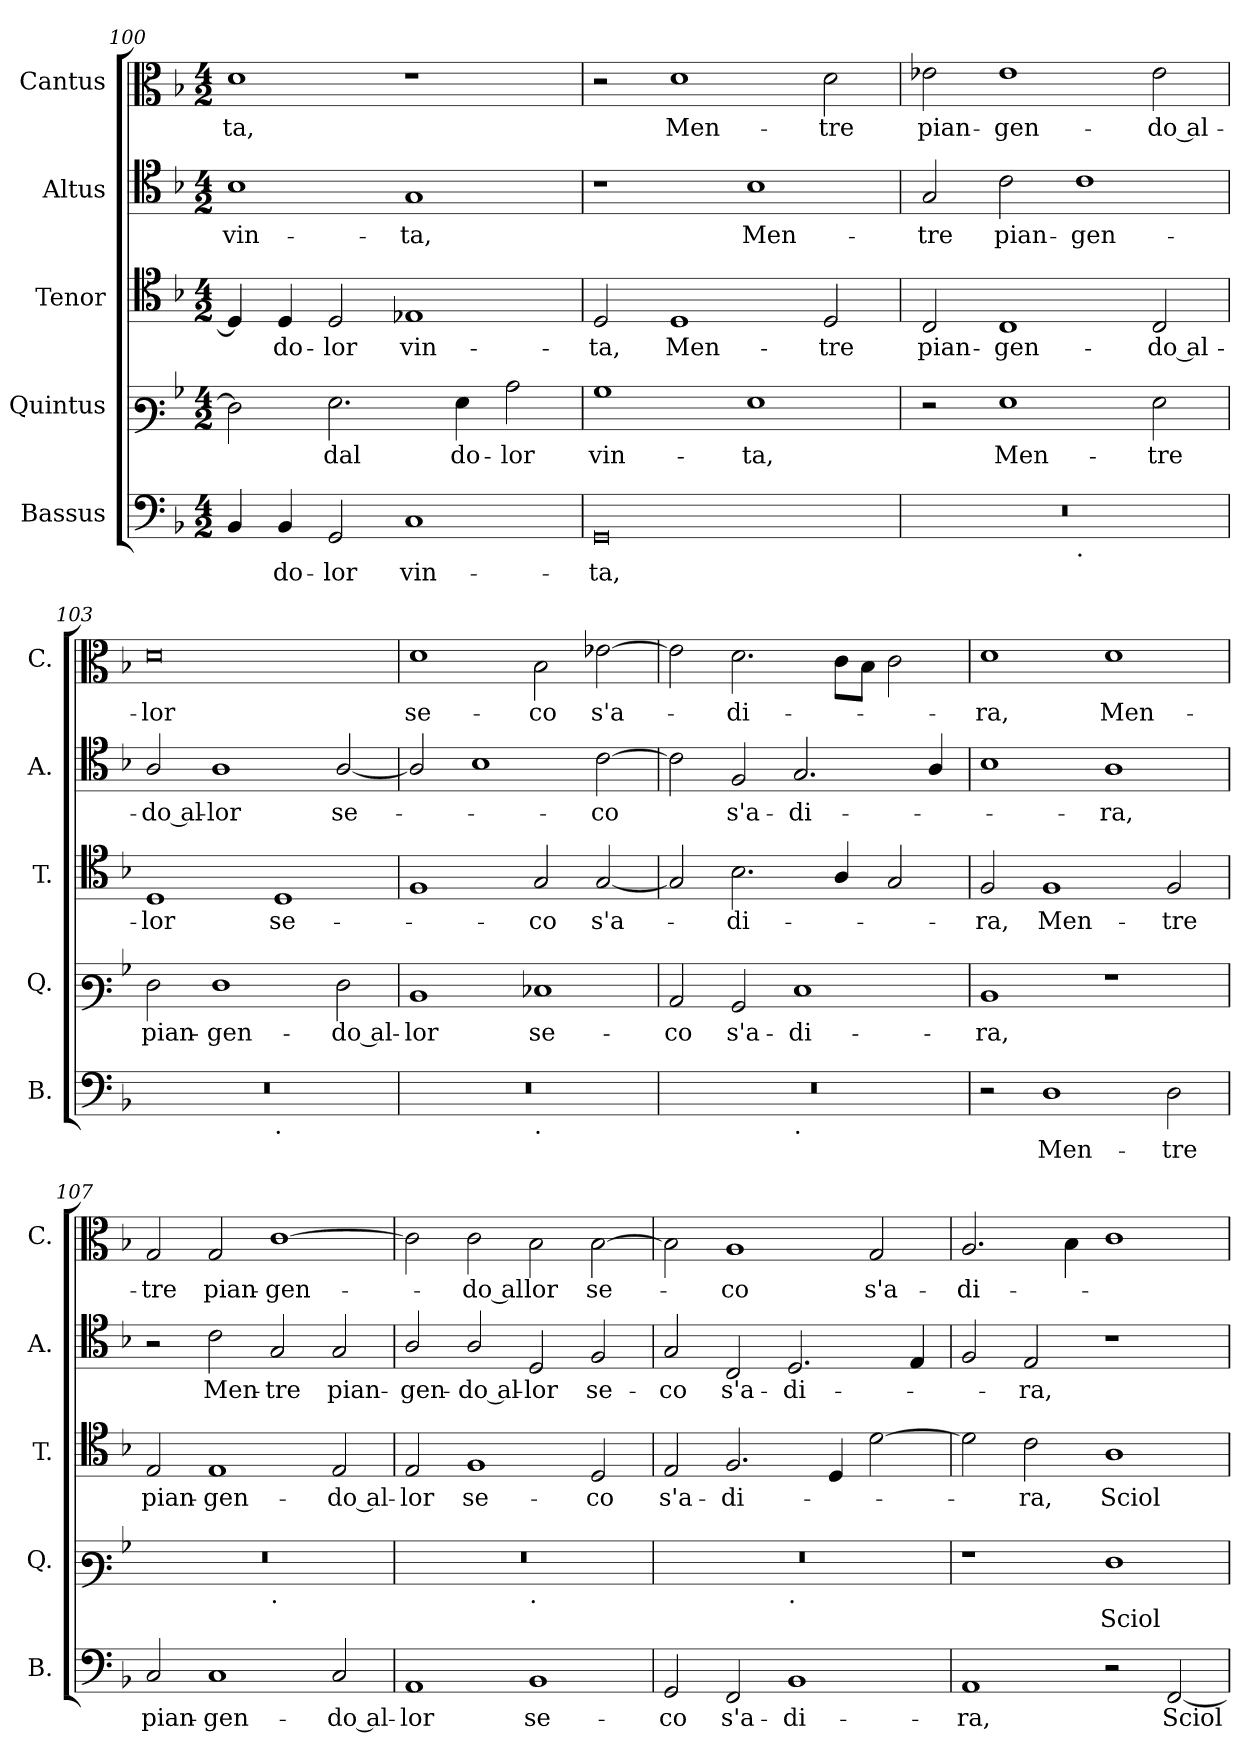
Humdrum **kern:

**kern	**text	**kern	**text	**kern	**text	**kern	**text	**kern	**text
*part5	*part5	*part4	*part4	*part3	*part3	*part2	*part2	*part1	*part1
*staff5	*staff5	*staff4	*staff4	*staff3	*staff3	*staff2	*staff2	*staff1	*staff1
*I"Bassus	*	*I"Quintus	*	*I"Tenor	*	*I"Altus	*	*I"Cantus	*
*I'B.	*	*I'Q.	*	*I'T.	*	*I'A.	*	*I'C.	*
*clefF4	*	*clefF3	*	*clefC4	*	*clefC4	*	*clefC3	*
*k[b-]	*	*k[b-]	*	*k[b-]	*	*k[b-]	*	*k[b-]	*
*M4/2	*	*M4/2	*	*M4/2	*	*M4/2	*	*M4/2	*
=100	=100	=100	=100	=100	=100	=100	=100	=100	=100
!	!	!	!	!	!	!	!LO:LY:b	!	!LO:LY:b
4BB-/	.	2F\]	.	4D/]	.	1B-	vin-	1d	-ta,
!	!LO:LY:b	!	!	!	!LO:LY:b	!	!	!	!
4BB-/	do-	.	.	4D/	do-	.	.	.	.
!	!LO:LY:b	!	!LO:LY:b	!	!LO:LY:b	!	!	!	!
2GG/	-lor	2.G\	dal	2D/	-lor	.	.	.	.
!	!LO:LY:b	!	!	!	!LO:LY:b	!	!LO:LY:b	!	!
1C	vin-	.	.	1E-X	vin-	1G	-ta,	1r	.
!	!	!	!LO:LY:b	!	!	!	!	!	!
.	.	4G\	do-	.	.	.	.	.	.
!	!	!	!LO:LY:b	!	!	!	!	!	!
.	.	2c\	-lor	.	.	.	.	.	.
=101	=101	=101	=101	=101	=101	=101	=101	=101	=101
!	!LO:LY:b	!	!LO:LY:b	!	!LO:LY:b	!	!	!	!
0GG	-ta,	1B-	vin-	2D/	-ta,	1r	.	2r	.
!	!	!	!	!	!LO:LY:b	!	!	!	!LO:LY:b
.	.	.	.	1D	Men-	.	.	1d	Men-
!	!	!	!LO:LY:b	!	!	!	!LO:LY:b	!	!
.	.	1G	-ta,	.	.	1B-	Men-	.	.
!	!	!	!	!	!LO:LY:b	!	!	!	!LO:LY:b
.	.	.	.	2D/	-tre	.	.	2d\	-tre
!!LO:PB:g=z
=102	=102	=102	=102	=102	=102	=102	=102	=102	=102
!	!	!	!	!	!LO:LY:b	!	!LO:LY:b	!	!LO:LY:b
*^	*	*	*	*	*	*	*	*	*
0r	1ryy	.	2r	.	2C/	pian-	2G/	-tre	2e-X\	pian-
!	!	!	!	!LO:LY:b	!	!LO:LY:b	!	!LO:LY:b	!	!LO:LY:b
.	.	.	1G	Men-	1C	-gen-	2c\	pian-	1e-	-gen-
!	!LO:TX:b:t=.	!	!	!	!	!	!	!	!	!
!	!	!	!	!	!	!	!	!LO:LY:b	!	!
.	1ryy	.	.	.	.	.	1c	-gen-	.	.
!	!	!	!	!LO:LY:b	!	!LO:LY:b	!	!	!	!LO:LY:b
.	.	.	2G\	-tre	2C/	-do al-	.	.	2e-\	-do al-
=103	=103	=103	=103	=103	=103	=103	=103	=103	=103	=103
!	!	!	!	!LO:LY:b	!	!LO:LY:b	!	!LO:LY:b	!	!LO:LY:b
0r	1ryy	.	2F\	pian-	1D	-lor	2A/	-do al-	0d	-lor
!	!	!	!	!LO:LY:b	!	!	!	!LO:LY:b	!	!
.	.	.	1F	-gen-	.	.	1A	-lor	.	.
!	!LO:TX:b:t=.	!	!	!	!	!	!	!	!	!
!	!	!	!	!	!	!LO:LY:b	!	!	!	!
.	1ryy	.	.	.	1D	se-	.	.	.	.
!	!	!	!	!LO:LY:b	!	!	!	!LO:LY:b	!	!
.	.	.	2F\	-do al-	.	.	[2A/	se-	.	.
=104	=104	=104	=104	=104	=104	=104	=104	=104	=104	=104
!	!	!	!	!LO:LY:b	!	!	!	!	!	!LO:LY:b
0r	1ryy	.	1D	-lor	1F	.	2A/]	.	1d	se-
.	.	.	.	.	.	.	1B-	.	.	.
!	!LO:TX:b:t=.	!	!	!	!	!	!	!	!	!
!	!	!	!	!LO:LY:b	!	!LO:LY:b	!	!	!	!LO:LY:b
.	1ryy	.	1E-X	se-	2G/	-co	.	.	2B-\	-co
!	!	!	!	!	!	!LO:LY:b	!	!LO:LY:b	!	!LO:LY:b
.	.	.	.	.	[2G/	s'a-	[2c\	-co	[2e-X\	s'a-
=105	=105	=105	=105	=105	=105	=105	=105	=105	=105	=105
!	!	!	!	!LO:LY:b	!	!	!	!	!	!
0r	1ryy	.	2C/	-co	2G/]	.	2c\]	.	2e-\]	.
!	!	!	!	!LO:LY:b	!	!LO:LY:b	!	!LO:LY:b	!	!LO:LY:b
.	.	.	2BB-/	s'a-	2.B-\	-di-	2F/	s'a-	2.d\	-di-
!	!LO:TX:b:t=.	!	!	!	!	!	!	!	!	!
!	!	!	!	!LO:LY:b	!	!	!	!LO:LY:b	!	!
.	1ryy	.	1E	-di-	.	.	2.G/	-di-	.	.
.	.	.	.	.	4A/	.	.	.	8c\L	.
.	.	.	.	.	.	.	.	.	8B-\J	.
.	.	.	.	.	2G/	.	.	.	2c\	.
.	.	.	.	.	.	.	4A/	.	.	.
=106	=106	=106	=106	=106	=106	=106	=106	=106	=106	=106
!	!	!	!	!LO:LY:b	!	!LO:LY:b	!	!	!	!LO:LY:b
*v	*v	*	*	*	*	*	*	*	*	*
2r	.	1D	-ra,	2F/	-ra,	1B-	.	1d	-ra,
!	!LO:LY:b	!	!	!	!LO:LY:b	!	!	!	!
1D	Men-	.	.	1F	Men-	.	.	.	.
!	!	!	!	!	!	!	!LO:LY:b	!	!LO:LY:b
.	.	1r	.	.	.	1A	-ra,	1d	Men-
!	!LO:LY:b	!	!	!	!LO:LY:b	!	!	!	!
2D\	-tre	.	.	2F/	-tre	.	.	.	.
=107	=107	=107	=107	=107	=107	=107	=107	=107	=107
!	!LO:LY:b	!	!	!	!LO:LY:b	!	!	!	!LO:LY:b
*	*	*^	*	*	*	*	*	*	*
2C/	pian-	0r	1ryy	.	2E/	pian-	2r	.	2G/	-tre
!	!LO:LY:b	!	!	!	!	!LO:LY:b	!	!LO:LY:b	!	!LO:LY:b
1C	-gen-	.	.	.	1E	-gen-	2c\	Men-	2G/	pian-
!	!	!	!LO:TX:b:t=.	!	!	!	!	!	!	!
!	!	!	!	!	!	!	!	!LO:LY:b	!	!LO:LY:b
.	.	.	1ryy	.	.	.	2G/	-tre	[1c	-gen-
!	!LO:LY:b	!	!	!	!	!LO:LY:b	!	!LO:LY:b	!	!
2C/	-do al-	.	.	.	2E/	-do al-	2G/	pian-	.	.
=108	=108	=108	=108	=108	=108	=108	=108	=108	=108	=108
!	!LO:LY:b	!	!	!	!	!LO:LY:b	!	!LO:LY:b	!	!
1AA	-lor	0r	1ryy	.	2E/	-lor	2A/	-gen-	2c\]	.
!	!	!	!	!	!	!LO:LY:b	!	!LO:LY:b	!	!LO:LY:b
.	.	.	.	.	1F	se-	2A/	-do al-	2c\	-do al
!	!	!	!LO:TX:b:t=.	!	!	!	!	!	!	!
!	!LO:LY:b	!	!	!	!	!	!	!LO:LY:b	!	!LO:LY:b
1BB-	se-	.	1ryy	.	.	.	2D/	-lor	2B-\	lor
!	!	!	!	!	!	!LO:LY:b	!	!LO:LY:b	!	!LO:LY:b
.	.	.	.	.	2D/	-co	2F/	se-	[2B-\	se-
!!LO:LB:g=z
=109	=109	=109	=109	=109	=109	=109	=109	=109	=109	=109
!	!LO:LY:b	!	!	!	!	!LO:LY:b	!	!LO:LY:b	!	!
2GG/	-co	0r	1ryy	.	2E/	s'a-	2G/	-co	2B-\]	.
!	!LO:LY:b	!	!	!	!	!LO:LY:b	!	!LO:LY:b	!	!LO:LY:b
2FF/	s'a-	.	.	.	2.F/	-di-	2C/	s'a-	1A	-co
!	!	!	!LO:TX:b:t=.	!	!	!	!	!	!	!
!	!LO:LY:b	!	!	!	!	!	!	!LO:LY:b	!	!
1BB-	-di-	.	1ryy	.	.	.	2.D/	-di-	.	.
.	.	.	.	.	4D/	.	.	.	.	.
!	!	!	!	!	!	!	!	!	!	!LO:LY:b
.	.	.	.	.	[2d\	.	.	.	2G/	s'a-
.	.	.	.	.	.	.	4E/	.	.	.
=110	=110	=110	=110	=110	=110	=110	=110	=110	=110	=110
!	!LO:LY:b	!	!	!	!	!	!	!	!	!LO:LY:b
*	*	*v	*v	*	*	*	*	*	*	*
1AA	-ra,	1r	.	2d\]	.	2F/	.	2.A/	-di-
!	!	!	!	!	!LO:LY:b	!	!LO:LY:b	!	!
.	.	.	.	2c\	-ra,	2E/	-ra,	.	.
.	.	.	.	.	.	.	.	4B-\	.
!	!	!	!LO:LY:b	!	!LO:LY:b	!	!	!	!
2r	.	1F	Sciol-	1A	Sciol-	1r	.	1c	.
!	!LO:LY:b	!	!	!	!	!	!	!	!
[2FF/	Sciol-	.	.	.	.	.	.	.	.
=	=	=	=	=	=	=	=	=	=
*-	*-	*-	*-	*-	*-	*-	*-	*-	*-
